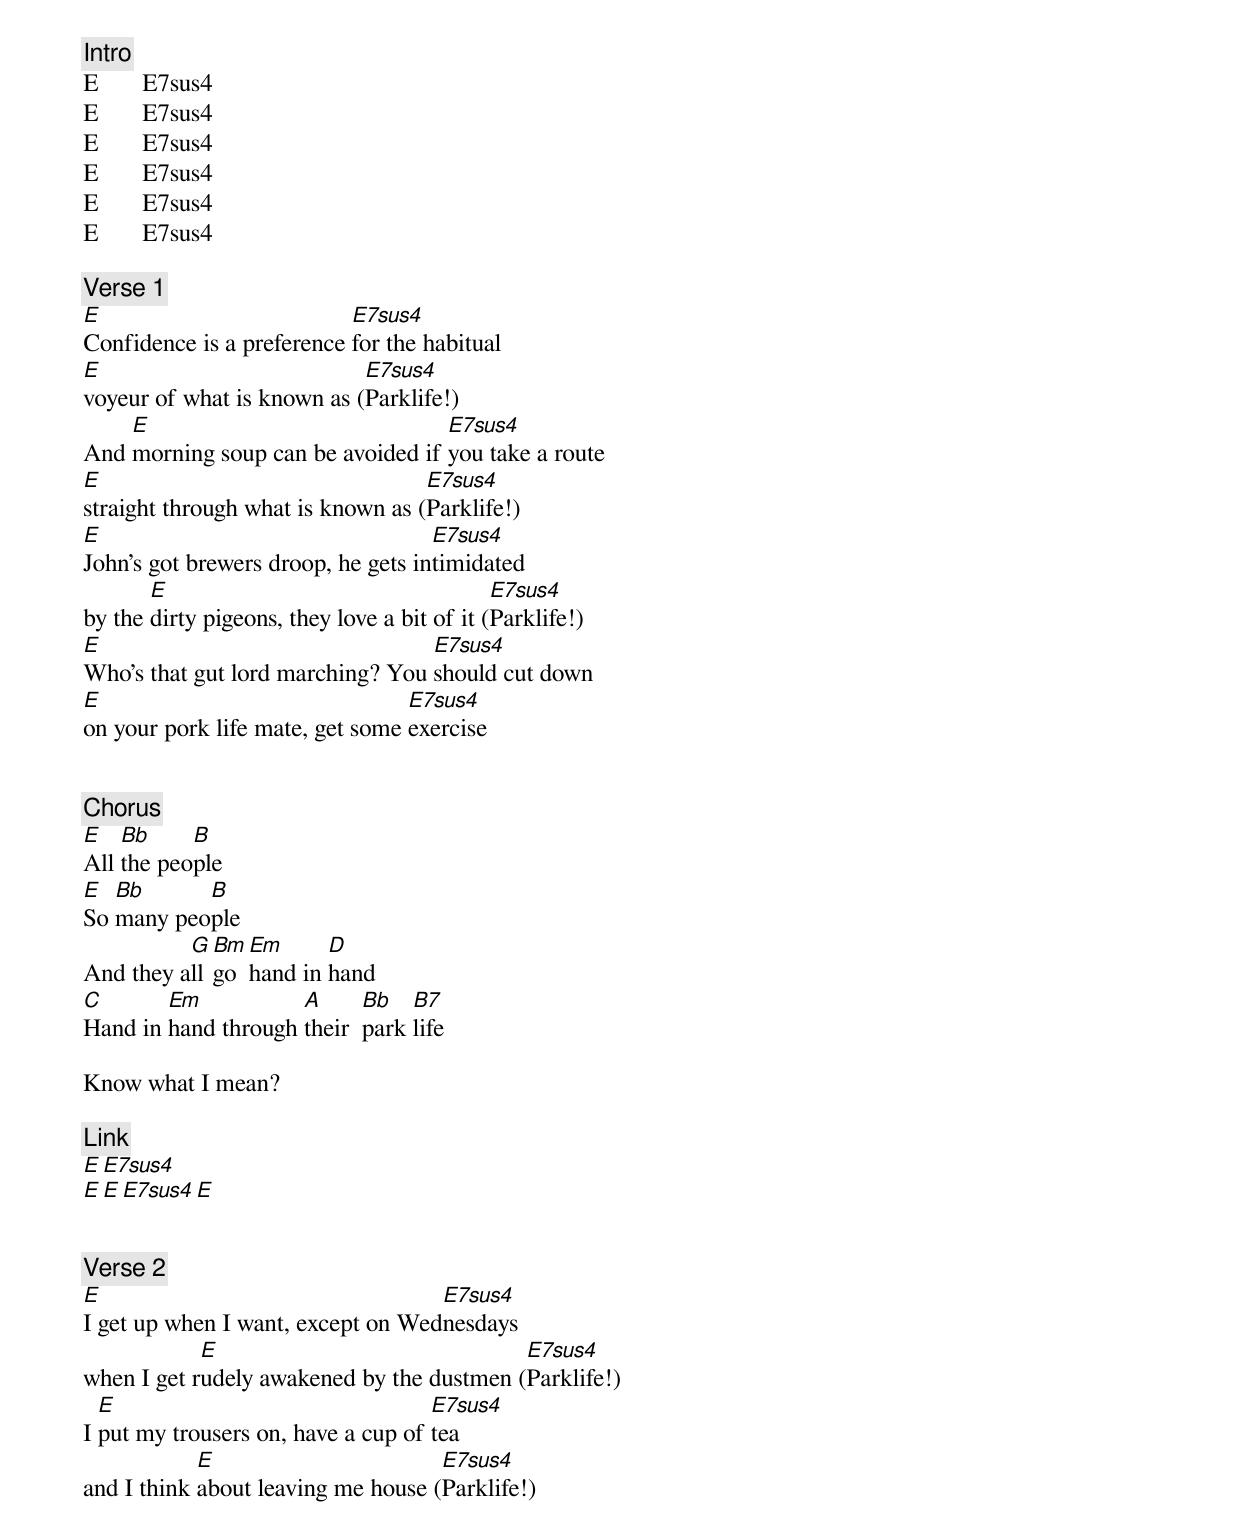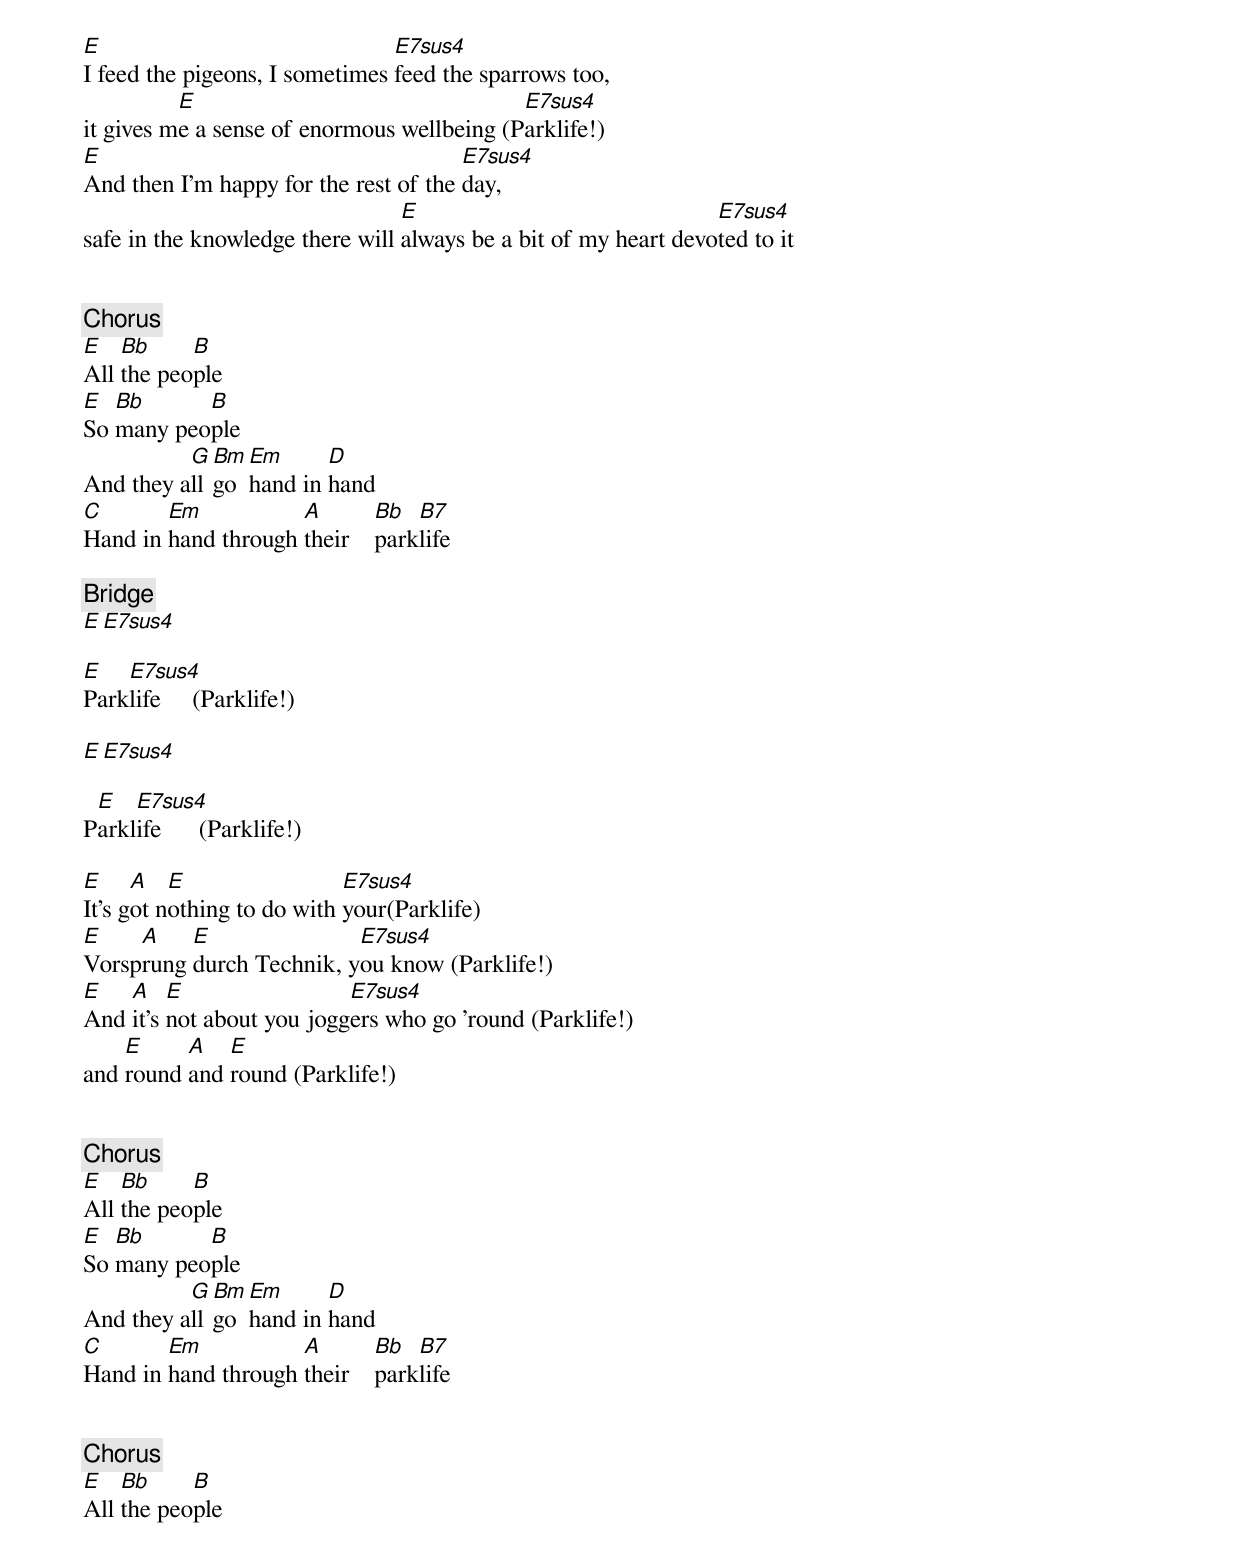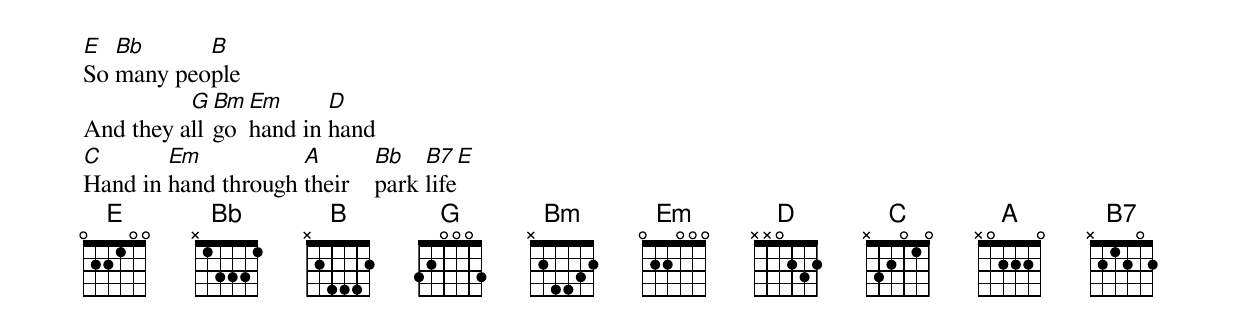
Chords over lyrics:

[Intro]
E       E7sus4
E       E7sus4
E       E7sus4
E       E7sus4
E       E7sus4
E       E7sus4

   [Verse 1]
E                          E7sus4
Confidence is a preference for the habitual
E                           E7sus4
voyeur of what is known as (Parklife!)
    E                              E7sus4
And morning soup can be avoided if you take a route
E                                  E7sus4
straight through what is known as (Parklife!)
E                                   E7sus4
John's got brewers droop, he gets intimidated
       E                                     E7sus4
by the dirty pigeons, they love a bit of it (Parklife!)
E                                 E7sus4
Who's that gut lord marching? You should cut down
E                                E7sus4
on your pork life mate, get some exercise


   [Chorus]
E   Bb     B
All the people
E  Bb      B
So many people
          G  Bm Em      D
And they all go hand in hand
C       Em           A      Bb   B7
Hand in hand through their  park life

Know what I mean?

   [Link]
E       E7sus4
E       E E7sus4 E


   [Verse 2]
E                                  E7sus4
I get up when I want, except on Wednesdays
            E                              E7sus4
when I get rudely awakened by the dustmen (Parklife!)
  E                                 E7sus4
I put my trousers on, have a cup of tea
            E                       E7sus4
and I think about leaving me house (Parklife!)
E                               E7sus4
I feed the pigeons, I sometimes feed the sparrows too,
          E                                 E7sus4
it gives me a sense of enormous wellbeing (Parklife!)
E                                      E7sus4
And then I'm happy for the rest of the day,
                                 E                               E7sus4
safe in the knowledge there will always be a bit of my heart devoted to it


   [Chorus]
E   Bb     B
All the people
E  Bb      B
So many people
          G  Bm Em      D
And they all go hand in hand
C       Em           A        Bb  B7
Hand in hand through their    parklife

[Bridge]
E  E7sus4

E   E7sus4
Parklife     (Parklife!)

E  E7sus4

 E   E7sus4
Parklife      (Parklife!)

E     A   E                 E7sus4
It's got nothing to do with your(Parklife)
E    A    E               E7sus4
Vorsprung durch Technik, you know (Parklife!)
E   A    E                 E7sus4
And it's not about you joggers who go 'round (Parklife!)
    E     A   E
and round and round (Parklife!)


   [Chorus]
E   Bb     B
All the people
E  Bb      B
So many people
          G  Bm Em      D
And they all go hand in hand
C       Em           A        Bb  B7
Hand in hand through their    parklife


   [Chorus]
E   Bb     B
All the people
E  Bb      B
So many people
          G  Bm Em      D
And they all go hand in hand
C       Em           A        Bb   B7   E
Hand in hand through their    park life
